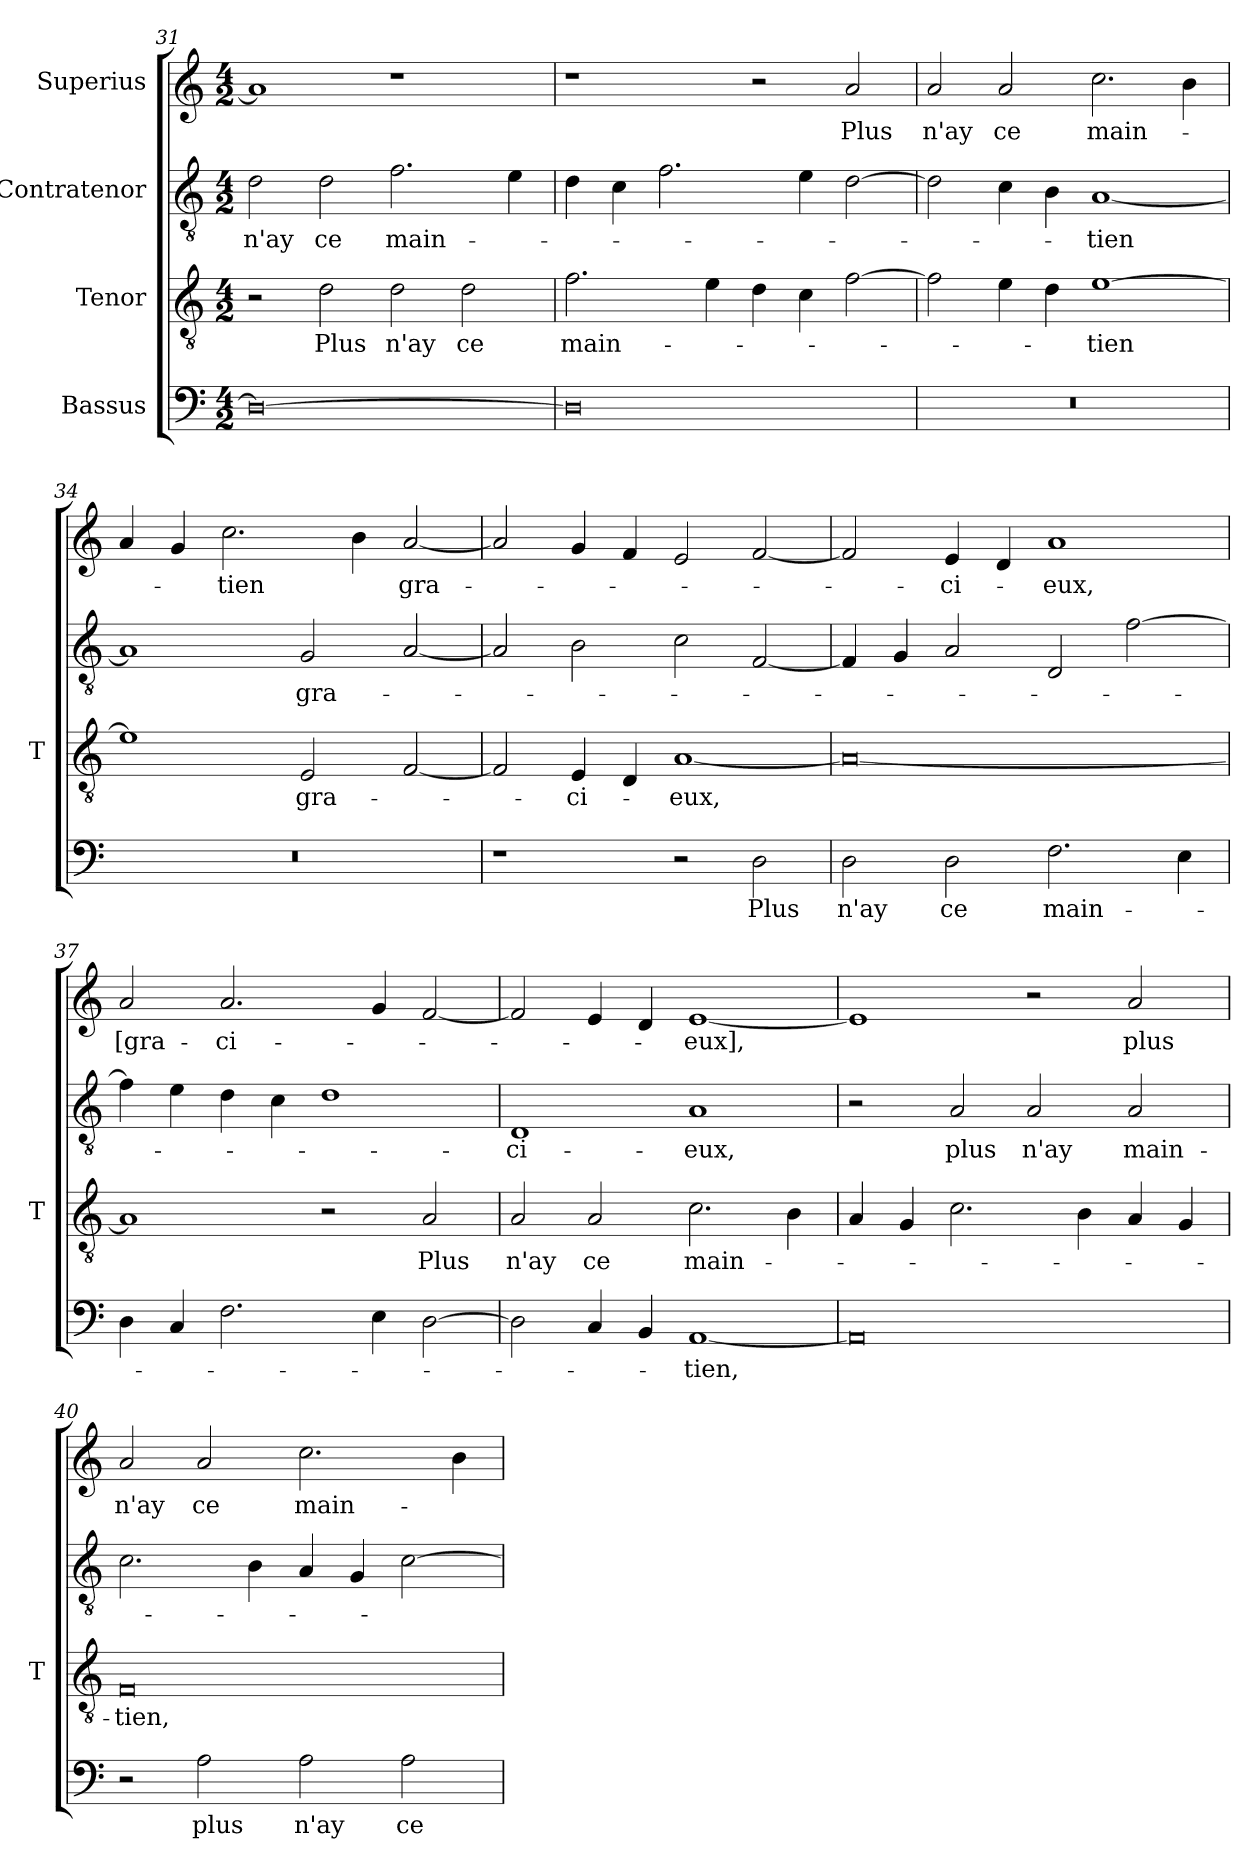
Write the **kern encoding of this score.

**kern	**text	**kern	**text	**kern	**text	**kern	**text
*part4	*part4	*part3	*part3	*part2	*part2	*part1	*part1
*staff4	*staff4	*staff3	*staff3	*staff2	*staff2	*staff1	*staff1
*I"Bassus	*	*I"Tenor	*	*I"Contratenor	*	*I"Superius	*
*	*	*I'T	*	*	*	*	*
*clefF4	*	*clefGv2	*	*clefGv2	*	*clefG2	*
*k[]	*	*k[]	*	*k[]	*	*k[]	*
*M4/2	*	*M4/2	*	*M4/2	*	*M4/2	*
=31	=31	=31	=31	=31	=31	=31	=31
0D_	.	2r	.	2d	-n'ay	1a]	.
.	.	2d	-Plus	2d	-ce	.	.
.	.	2d	-n'ay	2.f	main-	1r	.
.	.	2d	-ce	.	.	.	.
.	.	.	.	4e	.	.	.
=32	=32	=32	=32	=32	=32	=32	=32
0D]	.	2.f	main-	4d	.	1r	.
.	.	.	.	4c	.	.	.
.	.	.	.	2.f	.	.	.
.	.	4e	.	.	.	.	.
.	.	4d	.	.	.	2r	.
.	.	4c	.	4e	.	.	.
.	.	[2f	.	[2d	.	2a	-Plus
=33	=33	=33	=33	=33	=33	=33	=33
0r	.	2f]	.	2d]	.	2a	-n'ay
.	.	4e	.	4c	.	2a	-ce
.	.	4d	.	4B	.	.	.
.	.	[1e	-tien	[1A	-tien	2.cc	main-
.	.	.	.	.	.	4b	.
=34	=34	=34	=34	=34	=34	=34	=34
0r	.	1e]	.	1A]	.	4a	.
.	.	.	.	.	.	4g	.
.	.	.	.	.	.	2.cc	-tien
.	.	2E	gra-	2G	gra-	.	.
.	.	.	.	.	.	4b	.
.	.	[2F	.	[2A	.	[2a	gra-
=35	=35	=35	=35	=35	=35	=35	=35
1r	.	2F]	.	2A]	.	2a]	.
.	.	4E	ci-	2B	.	4g	.
.	.	4D	.	.	.	4f	.
2r	.	[1A	-eux,	2c	.	2e	.
2D	-Plus	.	.	[2F	.	[2f	.
=36	=36	=36	=36	=36	=36	=36	=36
2D	-n'ay	0A_	.	4F]	.	2f]	.
.	.	.	.	4G	.	.	.
2D	-ce	.	.	2A	.	4e	ci-
.	.	.	.	.	.	4d	.
2.F	main-	.	.	2D	.	1a	-eux,
.	.	.	.	[2f	.	.	.
4E	.	.	.	.	.	.	.
=37	=37	=37	=37	=37	=37	=37	=37
4D	.	1A]	.	4f]	.	2a	[gra-
4C	.	.	.	4e	.	.	.
2.F	.	.	.	4d	.	2.a	ci-
.	.	.	.	4c	.	.	.
.	.	2r	.	1d	.	.	.
4E	.	.	.	.	.	4g	.
[2D	.	2A	-Plus	.	.	[2f	.
=38	=38	=38	=38	=38	=38	=38	=38
2D]	.	2A	-n'ay	1D	ci-	2f]	.
4C	.	2A	-ce	.	.	4e	.
4BB	.	.	.	.	.	4d	.
[1AA	-tien,	2.c	main-	1A	-eux,	[1e	-eux],
.	.	4B	.	.	.	.	.
=39	=39	=39	=39	=39	=39	=39	=39
0AA]	.	4A	.	2r	.	1e]	.
.	.	4G	.	.	.	.	.
.	.	2.c	.	2A	-plus	.	.
.	.	.	.	2A	-n'ay	2r	.
.	.	4B	.	.	.	.	.
.	.	4A	.	2A	main-	2a	-plus
.	.	4G	.	.	.	.	.
=40	=40	=40	=40	=40	=40	=40	=40
2r	.	0F	-tien,	2.c	.	2a	-n'ay
2A	-plus	.	.	.	.	2a	-ce
.	.	.	.	4B	.	.	.
2A	-n'ay	.	.	4A	.	2.cc	main-
.	.	.	.	4G	.	.	.
2A	-ce	.	.	[2c	.	.	.
.	.	.	.	.	.	4b	.
=	=	=	=	=	=	=	=
*-	*-	*-	*-	*-	*-	*-	*-
